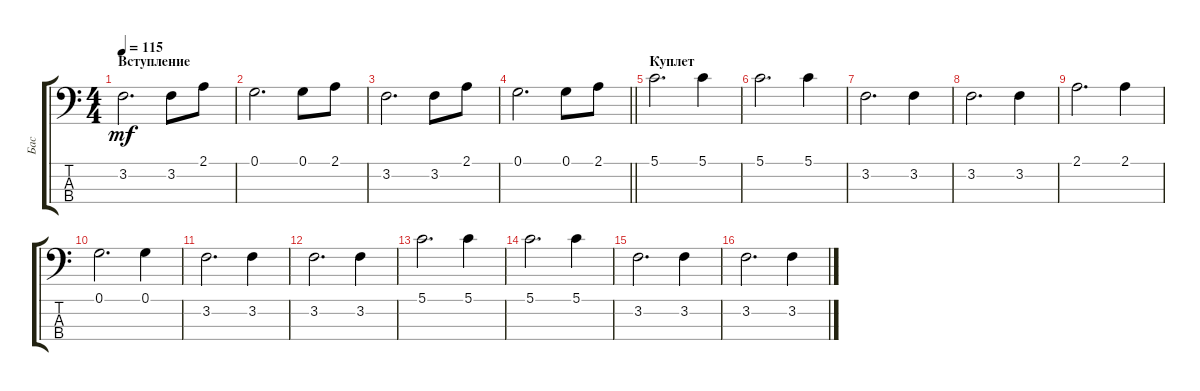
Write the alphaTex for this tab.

\track ("Бас" "Бас") {instrument acousticbass}
\staff {score tabs}
\tuning (G2 D2 A1 D1) {hide}
\ts (4 4)
\section ("" "Вступление")
\tempo 115
\clef f4
\ks c
3.2.2{d dy mf instrument acousticbass} 3.2.8 2.1.8 |
0.1.2{d} 0.1.8 2.1.8 |
3.2.2{d} 3.2.8 2.1.8 |
\barLineRight lightlight
0.1.2{d} 0.1.8 2.1.8 |
\section ("" "Куплет")
5.1.2{d} 5.1.4 |
5.1.2{d} 5.1.4 |
3.2.2{d} 3.2.4 |
3.2.2{d} 3.2.4 |
2.1.2{d} 2.1.4 |
0.1.2{d} 0.1.4 |
3.2.2{d} 3.2.4 |
3.2.2{d} 3.2.4 |
5.1.2{d} 5.1.4 |
5.1.2{d} 5.1.4 |
3.2.2{d} 3.2.4 |
3.2.2{d} 3.2.4
